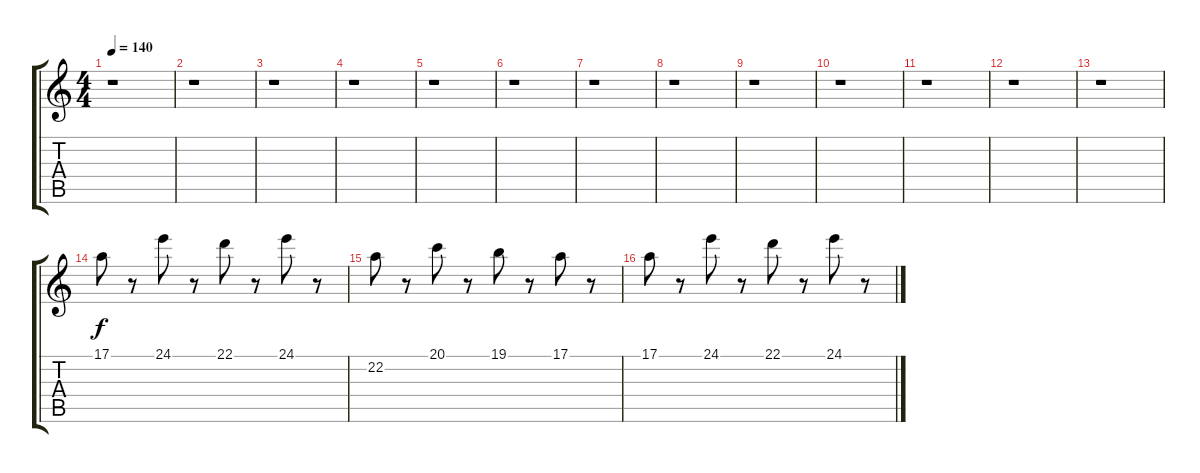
\track "" {instrument fx3crystal}
\staff {score tabs}
\tuning (E4 B3 G3 D3 A2 E2) {hide}
\ts (4 4)
\tempo 140
\clef g2
\ks c
r.1{dy f} |
r.1 |
r.1 |
r.1 |
r.1 |
r.1 |
r.1 |
r.1 |
r.1 |
r.1 |
r.1 |
r.1 |
r.1 |
17.1.8 r.8 24.1.8 r.8 22.1.8 r.8 24.1.8 r.8 |
22.2.8 r.8 20.1.8 r.8 19.1.8 r.8 17.1.8 r.8 |
17.1.8 r.8 24.1.8 r.8 22.1.8 r.8 24.1.8 r.8
